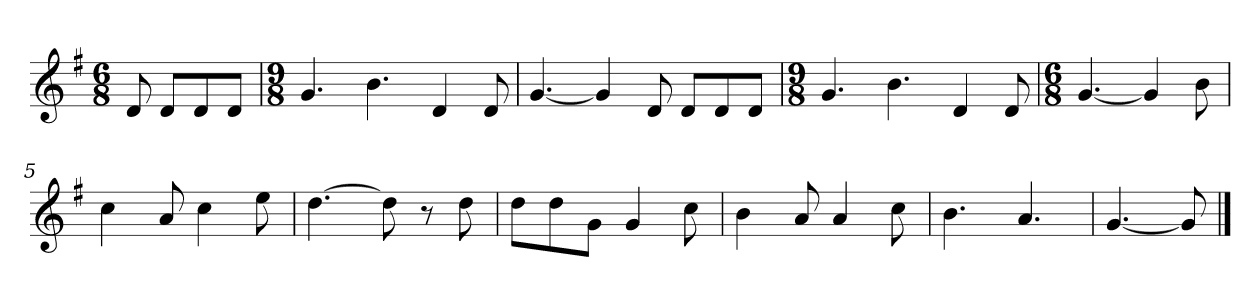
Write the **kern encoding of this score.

**kern
*part1
*staff1
*k[f#]
*M6/8
*MM120
=
8d
8dL
8d
8dJ
=1
*M9/8
4.g
4.b
4d
8d
=2
[4.g
4g]
8d
8dL
8d
8dJ
=3
*M9/8
4.g
4.b
4d
8d
=4
*M6/8
[4.g
4g]
8b
=5
4cc
8a
4cc
8ee
=6
[4.dd
8dd]
8r
8dd
=7
8ddL
8dd
8gJ
4g
8cc
=8
4b
8a
4a
8cc
=9
4.b
4.a
=10
[4.g
8g]
==
*-
